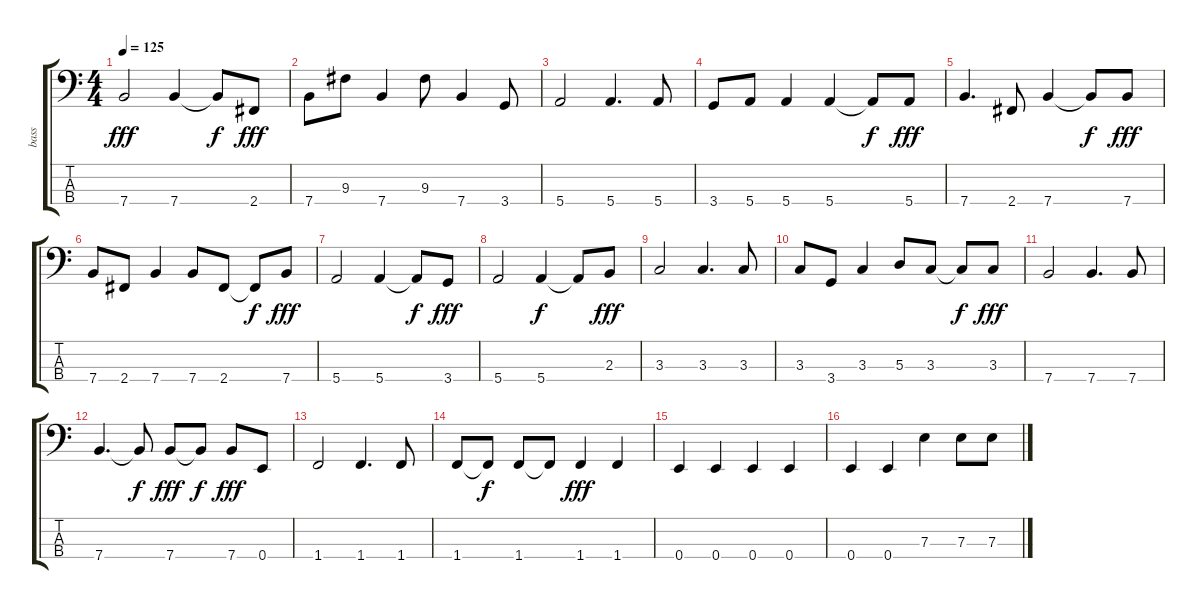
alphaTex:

\track ("bass" "bass") {instrument electricbassfinger}
\staff {score tabs}
\tuning (G2 D2 A1 E1) {hide}
\ts (4 4)
\tempo 125
\clef f4
\ks c
7.4.2{dy fff} 7.4.4 7.4{t}.8{dy f} 2.4.8{dy fff} |
7.4.8 9.3.8 7.4.4 9.3.8 7.4.4 3.4.8 |
5.4.2 5.4.4{d} 5.4.8 |
3.4.8 5.4.8 5.4.4 5.4.4 5.4{t}.8{dy f} 5.4.8{dy fff} |
7.4.4{d} 2.4.8 7.4.4 7.4{t}.8{dy f} 7.4.8{dy fff} |
7.4.8 2.4.8 7.4.4 7.4.8 2.4.8 2.4{t}.8{dy f} 7.4.8{dy fff} |
5.4.2 5.4.4 5.4{t}.8{dy f} 3.4.8{dy fff} |
5.4.2 5.4.4{dy f} 5.4{t}.8 2.3.8{dy fff} |
3.3.2 3.3.4{d} 3.3.8 |
3.3.8 3.4.8 3.3.4 5.3.8 3.3.8 3.3{t}.8{dy f} 3.3.8{dy fff} |
7.4.2 7.4.4{d} 7.4.8 |
7.4.4{d} 7.4{t}.8{dy f} 7.4.8{dy fff} 7.4{t}.8{dy f} 7.4.8{dy fff} 0.4.8 |
1.4.2 1.4.4{d} 1.4.8 |
1.4.8 1.4{t}.8{dy f} 1.4.8 1.4{t}.8 1.4.4{dy fff} 1.4.4 |
0.4.4 0.4.4 0.4.4 0.4.4 |
0.4.4 0.4.4 7.3.4 7.3.8 7.3.8
